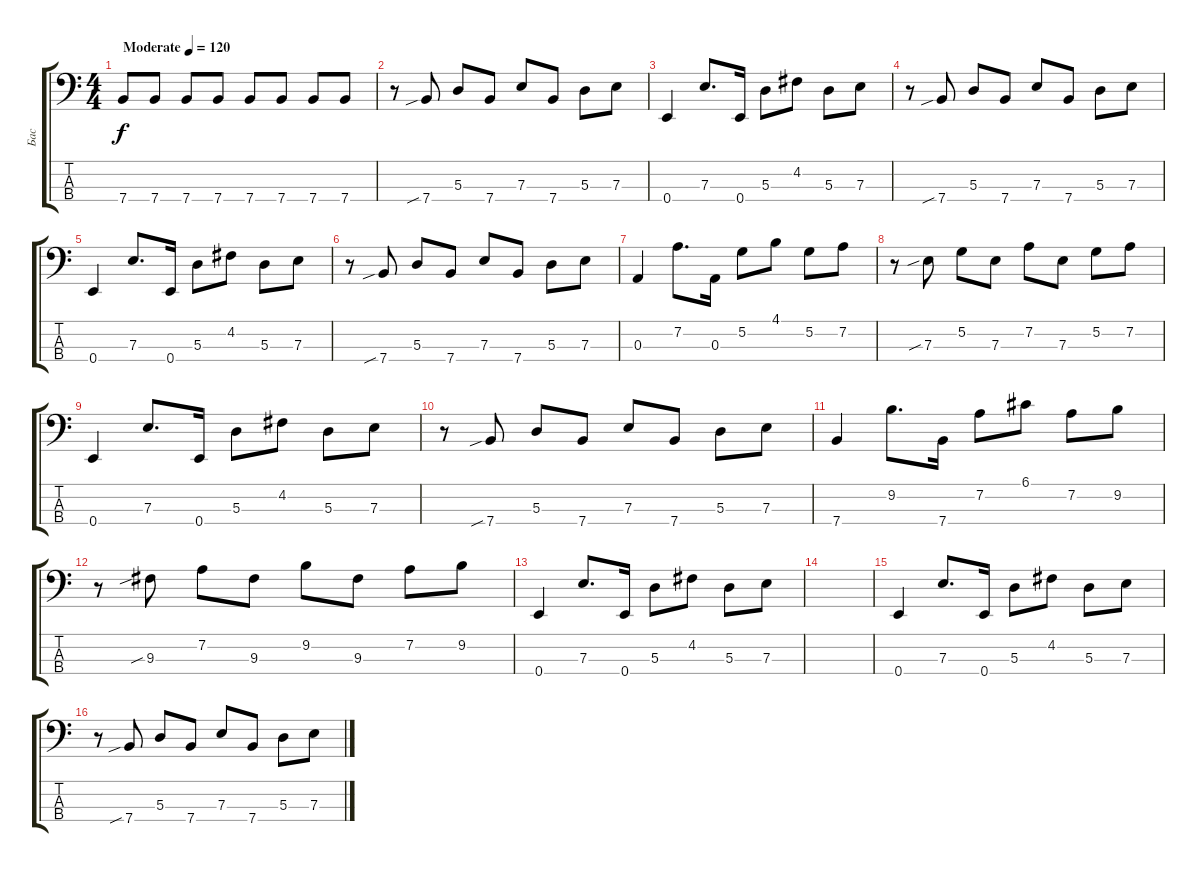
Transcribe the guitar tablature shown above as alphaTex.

\track ("Бас" "Бас") {instrument electricbassfinger}
\staff {score tabs}
\tuning (G2 D2 A1 E1) {hide}
\ts (4 4)
\tempo (120 "Moderate")
\clef f4
\ks c
7.4.8{dy f instrument electricbassfinger} 7.4.8 7.4.8 7.4.8 7.4.8 7.4.8 7.4.8 7.4.8 |
r.8 7.4{sib}.8 5.3.8 7.4.8 7.3.8 7.4.8 5.3.8 7.3.8 |
0.4.4 7.3.8{d} 0.4.16 5.3.8 4.2.8 5.3.8 7.3.8 |
r.8 7.4{sib}.8 5.3.8 7.4.8 7.3.8 7.4.8 5.3.8 7.3.8 |
0.4.4 7.3.8{d} 0.4.16 5.3.8 4.2.8 5.3.8 7.3.8 |
r.8 7.4{sib}.8 5.3.8 7.4.8 7.3.8 7.4.8 5.3.8 7.3.8 |
0.3.4 7.2.8{d} 0.3.16 5.2.8 4.1.8 5.2.8 7.2.8 |
r.8 7.3{sib}.8 5.2.8 7.3.8 7.2.8 7.3.8 5.2.8 7.2.8 |
0.4.4 7.3.8{d} 0.4.16 5.3.8 4.2.8 5.3.8 7.3.8 |
r.8 7.4{sib}.8 5.3.8 7.4.8 7.3.8 7.4.8 5.3.8 7.3.8 |
7.4.4 9.2.8{d} 7.4.16 7.2.8 6.1.8 7.2.8 9.2.8 |
r.8 9.3{sib}.8 7.2.8 9.3.8 9.2.8 9.3.8 7.2.8 9.2.8 |
0.4.4 7.3.8{d} 0.4.16 5.3.8 4.2.8 5.3.8 7.3.8 |
|
0.4.4 7.3.8{d} 0.4.16 5.3.8 4.2.8 5.3.8 7.3.8 |
r.8 7.4{sib}.8 5.3.8 7.4.8 7.3.8 7.4.8 5.3.8 7.3.8
